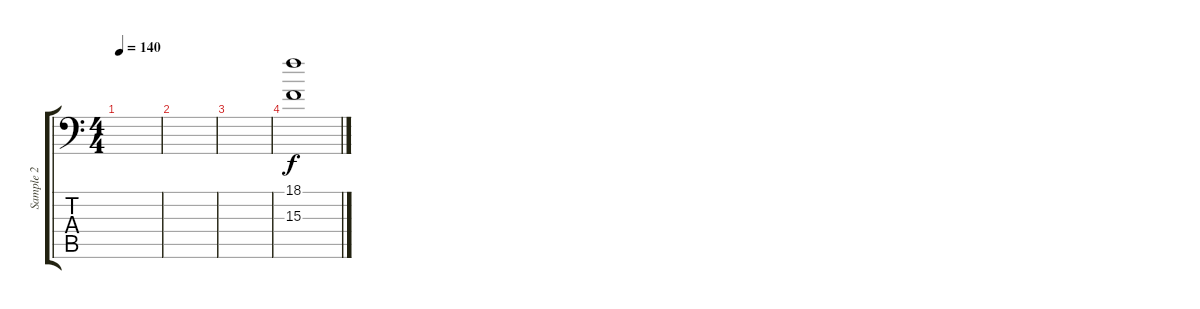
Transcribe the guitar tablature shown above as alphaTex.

\track ("Sample 2" "Sample 2") {instrument stringensemble1}
\staff {score tabs}
\tuning (B3 Gb3 D3 A2 E2 A1) {hide}
\ts (4 4)
\tempo 140
\clef f4
\ks c
|
|
|
(18.1 15.3).1
